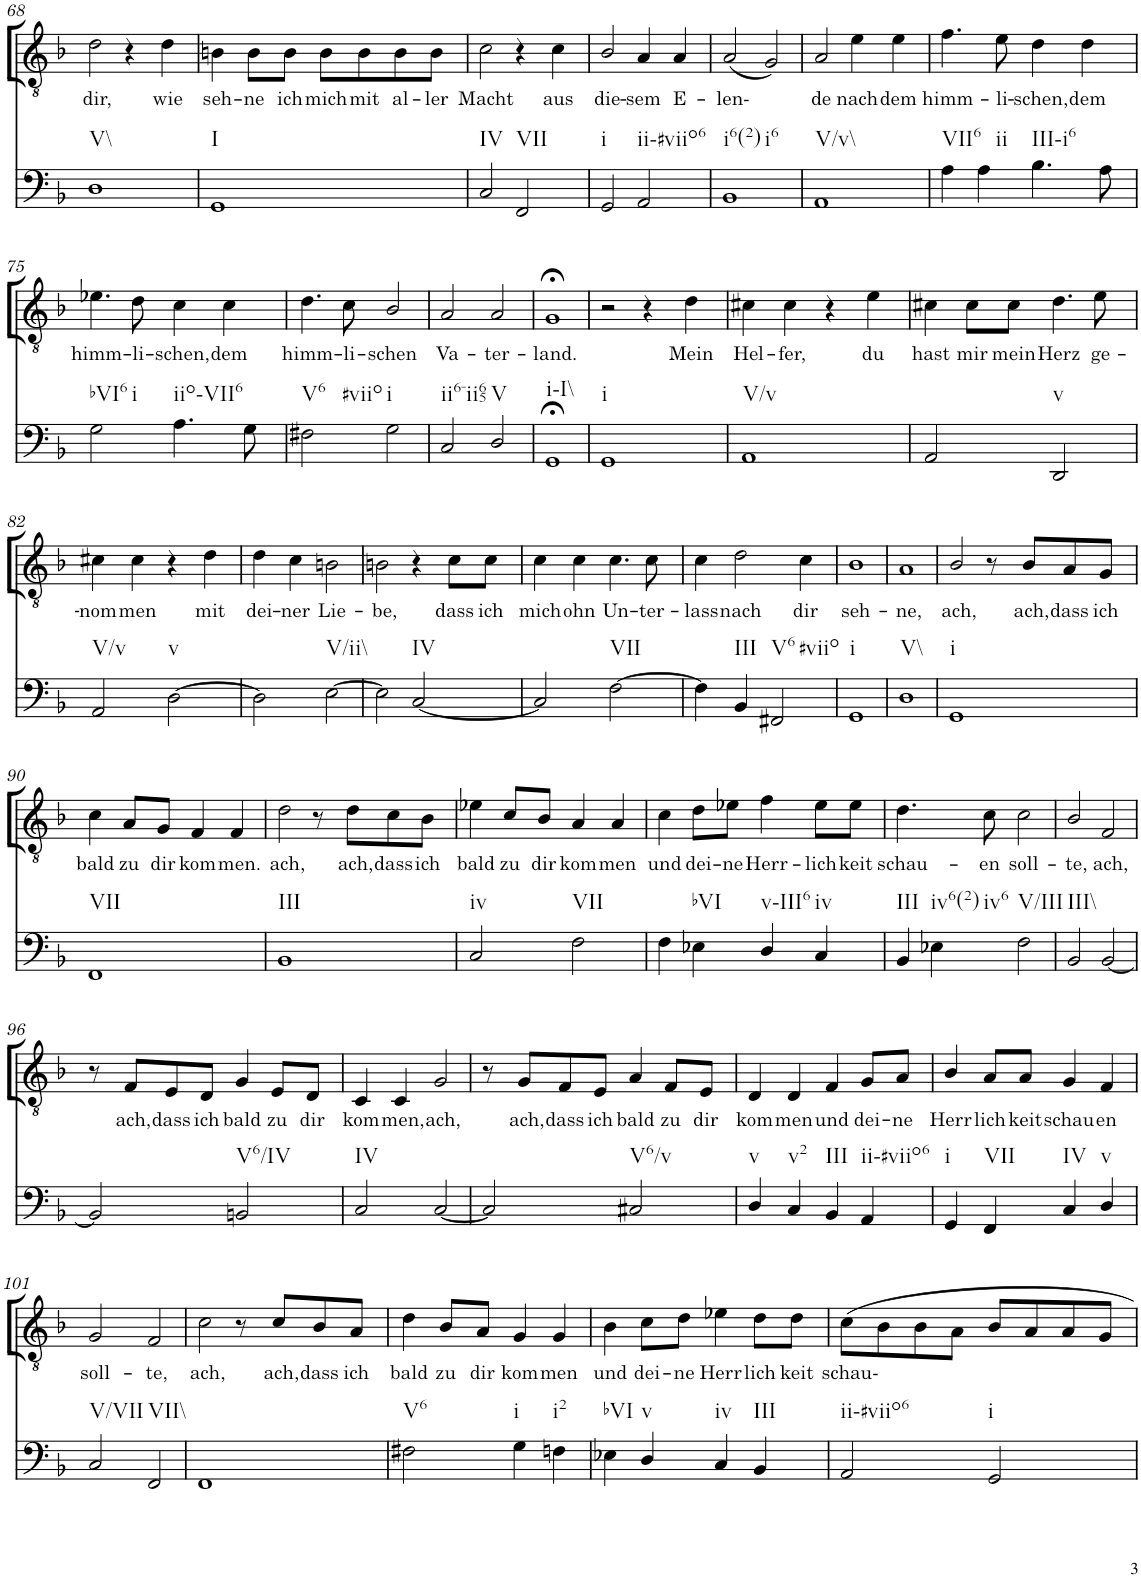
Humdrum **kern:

**kern	**kern	**text
*part2	*part1	*part1
*staff2	*staff1	*staff1
*I"Continuo	*I"Tenor	*
!!LO:PB:g=z
*clefF4	*clefGv2	*
*k[b-]	*k[b-]	*
*M4/4	*M4/4	*
=68	=68	=68
!LO:TX:b:t=V\\	!	!
!	!	!LO:LY:b
1D	2d\	dir,
.	4r	.
!	!	!LO:LY:b
.	4d\	wie
=69	=69	=69
!LO:TX:b:t=I	!	!
!	!	!LO:LY:b
1GG	4Bn\	seh-
!	!	!LO:LY:b
.	8B\L	ne
!	!	!LO:LY:b
.	8B\J	ich
!	!	!LO:LY:b
.	8B\L	mich
!	!	!LO:LY:b
.	8B\	mit
!	!	!LO:LY:b
.	8B\	al-
!	!	!LO:LY:b
.	8B\J	ler
=70	=70	=70
!LO:TX:b:t=IV	!	!
!	!	!LO:LY:b
2C/	2c\	Macht
!LO:TX:b:t=VII	!	!
2FF/	4r	.
!	!	!LO:LY:b
.	4c\	aus
=71	=71	=71
!LO:TX:b:t=i	!	!
!	!	!LO:LY:b
2GG/	2B-/	die-
!LO:TX:b:t=ii-#viio6	!	!
!	!	!LO:LY:b
2AA/	4A/	sem
!	!	!LO:LY:b
.	4A/	E-
=72	=72	=72
!LO:TX:b:t=i6(2)	!	!
!LO:TX:b:t=i6	!	!
!	!	!LO:LY:b
1BB-	(2A/	len-
.	2G/)	.
=73	=73	=73
!LO:TX:b:t=V/v\\	!	!
!	!	!LO:LY:b
1AA	2A/	de
!	!	!LO:LY:b
.	4e\	nach
!	!	!LO:LY:b
.	4e\	dem
=74	=74	=74
!LO:TX:b:t=VII6	!	!
!	!	!LO:LY:b
4A\	4.f\	himm-
!LO:TX:b:t=ii	!	!
4A\	.	.
!	!	!LO:LY:b
.	8e\	li-
!LO:TX:b:t=III-i6	!	!
!	!	!LO:LY:b
4.B-\	4d\	schen,
!	!	!LO:LY:b
.	4d\	dem
8A\	.	.
!!LO:LB:g=z
=75	=75	=75
!LO:TX:b:t=bVI6	!	!
!LO:TX:b:t=i	!	!
!	!	!LO:LY:b
2G\	4.e-X\	himm-
!	!	!LO:LY:b
.	8d\	li-
!LO:TX:b:t=iio-VII6	!	!
!	!	!LO:LY:b
4.A\	4c\	schen,
!	!	!LO:LY:b
.	4c\	dem
8G\	.	.
=76	=76	=76
!LO:TX:b:t=V6	!	!
!LO:TX:b:t=#viio	!	!
!	!	!LO:LY:b
2F#X\	4.d\	himm-
!	!	!LO:LY:b
.	8c\	li-
!LO:TX:b:t=i	!	!
!	!	!LO:LY:b
2G\	2B-/	schen
=77	=77	=77
!LO:TX:b:t=ii6-ii65	!	!
!	!	!LO:LY:b
2C/	2A/	Va-
!LO:TX:b:t=V	!	!
!	!	!LO:LY:b
2D/	2A/	ter-
=78	=78	=78
!LO:TX:b:t=i\\-I\\	!	!
!	!	!LO:LY:b
1GG;<	1G;<	land.
=79	=79	=79
!LO:TX:b:t=i	!	!
1GG	2r	.
.	4r	.
!	!	!LO:LY:b
.	4d\	Mein
=80	=80	=80
!LO:TX:b:t=V/v	!	!
!	!	!LO:LY:b
1AA	4c#X\	Hel-
!	!	!LO:LY:b
.	4c#\	fer,
.	4r	.
!	!	!LO:LY:b
.	4e\	du
=81	=81	=81
!	!	!LO:LY:b
2AA/	4c#X\	hast
!	!	!LO:LY:b
.	8c#\L	mir
!	!	!LO:LY:b
.	8c#\J	mein
!LO:TX:b:t=v	!	!
!	!	!LO:LY:b
2DD/	4.d\	Herz
!	!	!LO:LY:b
.	8e\	ge-
!!LO:LB:g=z
=82	=82	=82
!LO:TX:b:t=V/v	!	!
!	!	!LO:LY:b
2AA/	4c#X\	nom-
!	!	!LO:LY:b
.	4c#\	men
!LO:TX:b:t=v	!	!
[2D\	4r	.
!	!	!LO:LY:b
.	4d\	mit
=83	=83	=83
!	!	!LO:LY:b
2D\]	4d\	dei-
!	!	!LO:LY:b
.	4c\	ner
!LO:TX:b:t=V/ii\\	!	!
!	!	!LO:LY:b
[2E\	2Bn\	Lie-
=84	=84	=84
!	!	!LO:LY:b
2E\]	2Bn\	be,
!LO:TX:b:t=IV	!	!
[2C/	4r	.
!	!	!LO:LY:b
.	8c\L	dass
!	!	!LO:LY:b
.	8c\J	ich
=85	=85	=85
!	!	!LO:LY:b
2C/]	4c\	mich
!	!	!LO:LY:b
.	4c\	ohn
!LO:TX:b:t=VII	!	!
!	!	!LO:LY:b
[2F\	4.c\	Un-
!	!	!LO:LY:b
.	8c\	ter-
=86	=86	=86
!	!	!LO:LY:b
4F\]	4c\	lass
!LO:TX:b:t=III	!	!
!	!	!LO:LY:b
4BB-/	2d\	nach
!LO:TX:b:t=V6	!	!
!LO:TX:b:t=#viio	!	!
2FF#X/	.	.
!	!	!LO:LY:b
.	4c\	dir
=87	=87	=87
!LO:TX:b:t=i	!	!
!	!	!LO:LY:b
1GG	1B-	seh-
=88	=88	=88
!LO:TX:b:t=V\\	!	!
!	!	!LO:LY:b
1D	1A	ne,
=89	=89	=89
!LO:TX:b:t=i	!	!
!	!	!LO:LY:b
1GG	2B-/	ach,
.	8r	.
!	!	!LO:LY:b
.	8B-/L	ach,
!	!	!LO:LY:b
.	8A/	dass
!	!	!LO:LY:b
.	8G/J	ich
!!LO:LB:g=z
=90	=90	=90
!LO:TX:b:t=VII	!	!
!	!	!LO:LY:b
1FF	4c\	bald
!	!	!LO:LY:b
.	8A/L	zu
!	!	!LO:LY:b
.	8G/J	dir
!	!	!LO:LY:b
.	4F/	kom-
!	!	!LO:LY:b
.	4F/	men.
=91	=91	=91
!LO:TX:b:t=III	!	!
!	!	!LO:LY:b
1BB-	2d\	ach,
.	8r	.
!	!	!LO:LY:b
.	8d\L	ach,
!	!	!LO:LY:b
.	8c\	dass
!	!	!LO:LY:b
.	8B-\J	ich
=92	=92	=92
!LO:TX:b:t=iv	!	!
!	!	!LO:LY:b
2C/	4e-X\	bald
!	!	!LO:LY:b
.	8c/L	zu
!	!	!LO:LY:b
.	8B-/J	dir
!LO:TX:b:t=VII	!	!
!	!	!LO:LY:b
2F\	4A/	kom-
!	!	!LO:LY:b
.	4A/	men
=93	=93	=93
!	!	!LO:LY:b
4F\	4c\	und
!LO:TX:b:t=bVI	!	!
!	!	!LO:LY:b
4E-X\	8d\L	dei-
!	!	!LO:LY:b
.	8e-X\J	ne
!LO:TX:b:t=v-III6	!	!
!	!	!LO:LY:b
4D/	4f\	Herr-
!LO:TX:b:t=iv	!	!
!	!	!LO:LY:b
4C/	8e-\L	lich-
!	!	!LO:LY:b
.	8e-\J	keit
=94	=94	=94
!LO:TX:b:t=III	!	!
!	!	!LO:LY:b
4BB-/	4.d\	schau-
!LO:TX:b:t=iv6(2)	!	!
!LO:TX:b:t=iv6	!	!
4E-X\	.	.
!	!	!LO:LY:b
.	8c\	en
!LO:TX:b:t=V/III	!	!
!	!	!LO:LY:b
2F\	2c\	soll-
=95	=95	=95
!LO:TX:b:t=III\\	!	!
!	!	!LO:LY:b
2BB-/	2B-/	te,
!	!	!LO:LY:b
[2BB-/	2F/	ach,
!!LO:LB:g=z
=96	=96	=96
2BB-/]	8r	.
!	!	!LO:LY:b
.	8F/L	ach,
!	!	!LO:LY:b
.	8E/	dass
!	!	!LO:LY:b
.	8D/J	ich
!LO:TX:b:t=V6/IV	!	!
!	!	!LO:LY:b
2BBn/	4G/	bald
!	!	!LO:LY:b
.	8E/L	zu
!	!	!LO:LY:b
.	8D/J	dir
=97	=97	=97
!LO:TX:b:t=IV	!	!
!	!	!LO:LY:b
2C/	4C/	kom-
!	!	!LO:LY:b
.	4C/	men,
!	!	!LO:LY:b
[2C/	2G/	ach,
=98	=98	=98
2C/]	8r	.
!	!	!LO:LY:b
.	8G/L	ach,
!	!	!LO:LY:b
.	8F/	dass
!	!	!LO:LY:b
.	8E/J	ich
!LO:TX:b:t=V6/v	!	!
!	!	!LO:LY:b
2C#X/	4A/	bald
!	!	!LO:LY:b
.	8F/L	zu
!	!	!LO:LY:b
.	8E/J	dir
=99	=99	=99
!LO:TX:b:t=v	!	!
!	!	!LO:LY:b
4D/	4D/	kom-
!LO:TX:b:t=v2	!	!
!	!	!LO:LY:b
4C/	4D/	men
!LO:TX:b:t=III	!	!
!	!	!LO:LY:b
4BB-/	4F/	und
!LO:TX:b:t=ii-#viio6	!	!
!	!	!LO:LY:b
4AA/	8G/L	dei-
!	!	!LO:LY:b
.	8A/J	ne
=100	=100	=100
!LO:TX:b:t=i	!	!
!	!	!LO:LY:b
4GG/	4B-/	Herr-
!LO:TX:b:t=VII	!	!
!	!	!LO:LY:b
4FF/	8A/L	lich-
!	!	!LO:LY:b
.	8A/J	keit
!LO:TX:b:t=IV	!	!
!	!	!LO:LY:b
4C/	4G/	schau-
!LO:TX:b:t=v	!	!
!	!	!LO:LY:b
4D/	4F/	en
!!LO:LB:g=z
=101	=101	=101
!LO:TX:b:t=V/VII	!	!
!	!	!LO:LY:b
2C/	2G/	soll-
!LO:TX:b:t=VII\\	!	!
!	!	!LO:LY:b
2FF/	2F/	te,
=102	=102	=102
!	!	!LO:LY:b
1FF	2c\	ach,
.	8r	.
!	!	!LO:LY:b
.	8c/L	ach,
!	!	!LO:LY:b
.	8B-/	dass
!	!	!LO:LY:b
.	8A/J	ich
=103	=103	=103
!LO:TX:b:t=V6	!	!
!	!	!LO:LY:b
2F#X\	4d\	bald
!	!	!LO:LY:b
.	8B-/L	zu
!	!	!LO:LY:b
.	8A/J	dir
!LO:TX:b:t=i	!	!
!	!	!LO:LY:b
4G\	4G/	kom-
!LO:TX:b:t=i2	!	!
!	!	!LO:LY:b
4Fn\	4G/	men
=104	=104	=104
!LO:TX:b:t=bVI	!	!
!	!	!LO:LY:b
4E-X\	4B-\	und
!LO:TX:b:t=v	!	!
!	!	!LO:LY:b
4D/	8c\L	dei-
!	!	!LO:LY:b
.	8d\J	ne
!LO:TX:b:t=iv	!	!
!	!	!LO:LY:b
4C/	4e-X\	Herr-
!LO:TX:b:t=III	!	!
!	!	!LO:LY:b
4BB-/	8d\L	lich-
!	!	!LO:LY:b
.	8d\J	keit
=105	=105	=105
!LO:TX:b:t=ii-#viio6	!	!
!	!	!LO:LY:b
2AA/	8c\L	schau-
.	8B-\	.
.	8B-\	.
.	8A\J	.
!LO:TX:b:t=i	!	!
2GG/	8B-/L	.
.	8A/	.
.	8A/	.
.	8G/J	.
=	=	=
*-	*-	*-
